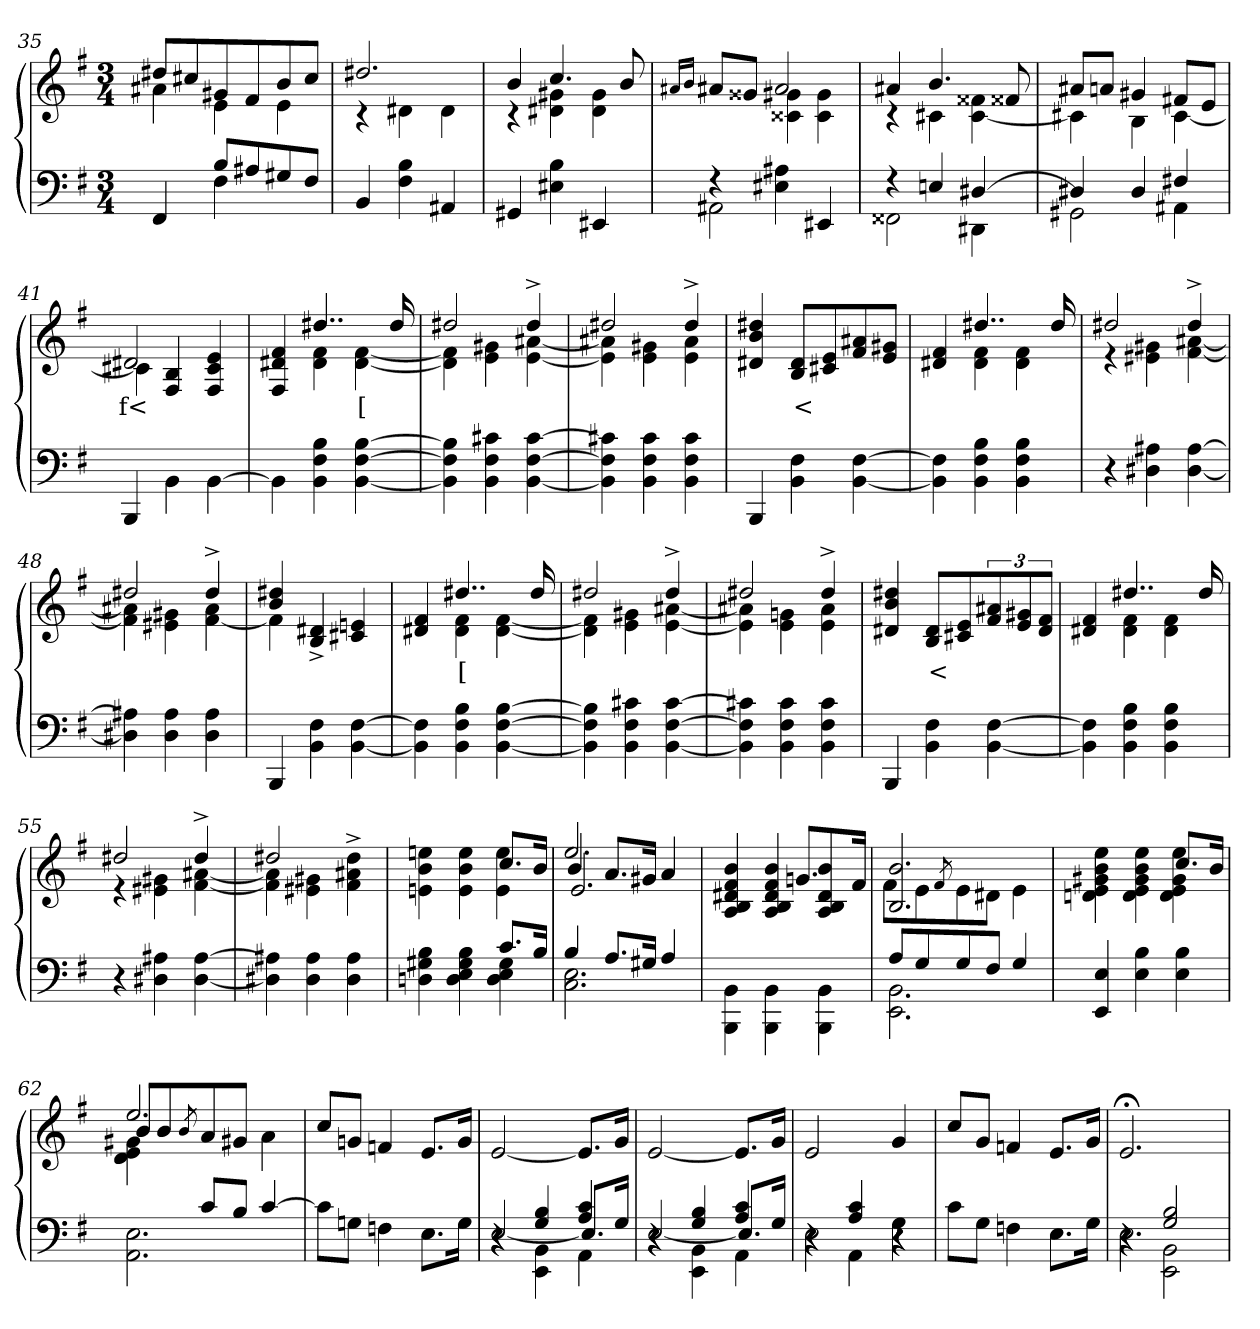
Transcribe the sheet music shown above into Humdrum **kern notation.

**kern	**kern	**text
*part2	*part1	*part1
*staff2	*staff1	*staff1
*clefF4	*clefG2	*
*k[f#]	*k[f#]	*
*e:	*e:	*
*M3/4	*M3/4	*
=35	=35	=35
*^	*^	*
4FF#	4ryy	8dd#XL	4a#X	.
.	.	8cc#X	.	.
8BL	4F#	8g#X	4e	.
8A#X	.	8f#	.	.
8G#X	4ryy	8b	4e	.
8F#J	.	8cc#J	.	.
*v	*v	*	*	*
=36	=36	=36	=36
4BB	2.dd#X	4r	.
4B 4F#	.	4d#	.
4AA#X	.	4d#	.
=37	=37	=37	=37
4GG#X	4b	4r	.
4B 4E#X	4.cc	4g#X 4d#X	.
4EE#	.	4g# 4d#	.
.	8b	.	.
=38	=38	=38	=38
.	16qa#X/LL	.	.
.	16qb/JJ	.	.
*^	*	*	*
4r	2AA#	8a#L	4ryy	.
.	.	8g##XJ	.	.
4A#X\ 4E#X\	.	2a#	4g#X 4c##X	.
4ryy	4EE#	.	4g# 4c##	.
=39	=39	=39	=39	=39
4r	2FF##X	4a#X	4r	.
4En	.	4.b	4c#X	.
[4D#X	4DD#	.	4f## [4c#	.
.	.	8f##X	.	.
=40	=40	=40	=40	=40
4D#X]	2GG#X	8a#XL	4c#X]	.
.	.	8anJ	.	.
4D#	.	4g#X	4B	.
4F#X	4AA#X	8f#XL	[4c#	.
.	.	8eJ	.	.
*v	*v	*	*	*
=41	=41	=41	=41
4BBB	2d#X	4c#X]	f<
4BB\	.	4B/ 4F#/	.
[4BB\	4ryy	4e 4c# 4F#	.
=42	=42	=42	=42
4BB\]	4f# 4d#X 4F#	4ryy	.
4B 4F# 4BB	4..dd#	4f# 4d#	.
[4B [4F# [4BB	.	[4f# [4d#	[
.	16dd#	.	.
=43	=43	=43	=43
4B] 4F#] 4BB]	2dd#X	4f#] 4d#]	.
4c#X 4F# 4BB	.	4g#X 4e	.
[4c# [4F# [4BB	4dd#^>	[4a#X [4e	.
=44	=44	=44	=44
4c#X] 4F#] 4BB]	2dd#X	4a#X] 4e]	.
4c# 4F# 4BB	.	4g#X 4e	.
4c# 4F# 4BB	4dd#^>	4a# 4e	.
*	*v	*v	*
=45	=45	=45
4BBB	4dd#X 4b 4d#X	.
4F# 4BB	8d# 8BL	<
.	8e 8c#X	.
[4F# [4BB	8a#X 8f#	.
.	8g#X 8eJ	.
=46	=46	=46
*	*^	*
4F#] 4BB]	4f# 4d#X	4ryy	.
4B 4F# 4BB	4..dd#	4f# 4d#	.
4B 4F# 4BB	.	4f# 4d#	.
.	16dd#	.	.
=47	=47	=47	=47
4r	2dd#X	4r	.
4A#X 4D#X	.	4g#X 4e#X	.
[4A# [4D#	4dd#^>	[4a#X [4f#	.
=48	=48	=48	=48
4A#X] 4D#X]	2dd#X	4a#X] 4f#]	.
4A# 4D#	.	4g#X 4e#X	.
4A# 4D#	4dd#^>	4a# [4f#	.
=49	=49	=49	=49
4BBB	4dd#X 4b	4f#]	.
4F# 4BB	4d#^> 4B^>	2ryy	.
[4F# [4BB	4en 4c#X	.	.
=50	=50	=50	=50
4F#] 4BB]	4f# 4d#X	4ryy	.
4B 4F# 4BB	4..dd#	4f# 4d#	[
[4B [4F# [4BB	.	[4f# [4d#	.
.	16dd#	.	.
=51	=51	=51	=51
4B] 4F#] 4BB]	2dd#X	4f#] 4d#]	.
4c#X 4F# 4BB	.	4g#X 4e	.
[4c# [4F# [4BB	4dd#^>	[4a#X [4e	.
=52	=52	=52	=52
4c#X] 4F#] 4BB]	2dd#X	4a#X] 4e]	.
4c# 4F# 4BB	.	4gn 4e	.
4c# 4F# 4BB	4dd#^>	4a# 4e	.
*	*v	*v	*
=53	=53	=53
4BBB	4dd#X 4b 4d#X	.
4F# 4BB	8d# 8BL	<
.	8e 8c#X	.
[4F# [4BB	12a#X 12f#	.
.	12g#X 12e	.
.	12f# 12d#J	.
=54	=54	=54
*	*^	*
4F#] 4BB]	4f# 4d#X	4ryy	.
4B 4F# 4BB	4..dd#	4f# 4d#	.
4B 4F# 4BB	.	4f# 4d#	.
.	16dd#	.	.
=55	=55	=55	=55
4r	2dd#X	4r	.
4A#X 4D#X	.	4g#X 4e#X	.
[4A# [4D#	4dd#^>	[4a#X [4f#	.
=56	=56	=56	=56
4A#X] 4D#X]	2dd#X	4a#] 4f#]	.
4A# 4D#	.	4g#X 4e#X	.
4A# 4D#	4dd#\^> 4a#X\^> 4f#\^>	4ryy	.
=57	=57	=57	=57
*^	*	*	*
2ryy	4B 4G#X 4Dn	4een\ 4b\ 4en\	2ryy	.
.	4B 4G# 4E 4D	4ee\ 4b\ 4e\	.	.
8.cL	4G# 4E 4D	8.ccL	4ee 4e	.
16BJk	.	16bJk	.	.
=58	=58	=58	=58	=58
*	*	*	*^	*
4B	2.E 2.C	2.ee	4b/	2.e	.
8.AL	.	.	8.a/L	.	.
16G#XJk	.	.	16g#X/Jk	.	.
4A	.	.	4a/	.	.
*v	*v	*	*	*	*
*	*	*v	*v	*
=59	=59	=59	=59
4BB\ 4BBB\	4b 4f# 4d#X 4B 4A	2ryy	.
4BB\ 4BBB\	4b 4f# 4d# 4B 4A	.	.
4BB\ 4BBB\	4b 4d# 4B 4A	8.gn/L	.
.	.	16f#/Jk	.
=60	=60	=60	=60
*^	*	*	*
8AL	2.BB 2.EE	2.b 2.B	8f#L	.
8G	.	.	8e	.
.	.	.	8qf#/	.
8G	.	.	8e	.
8F#J	.	.	8d#XJ	.
4G	.	.	4e	.
*v	*v	*	*	*
=61	=61	=61	=61
4E 4EE	2ryy	4ee\ 4b\ 4g#X\ 4e\ 4dn\	.
4B 4E	.	4ee\ 4b\ 4g#\ 4e\ 4d\	.
4B 4E	8.ccL	4ee 4g# 4e 4d	.
.	16bJk	.	.
=62	=62	=62	=62
*^	*	*^	*
4ryy	2.E 2.AA	2.ee	8b/L	4g# 4e 4d\	.
.	.	.	8b/	.	.
.	.	.	8qb/	.	.
8cL	.	.	8a/	2ryy	.
8BJ	.	.	8g#X/J	.	.
[4c	.	.	4a	.	.
*v	*v	*	*	*	*
*	*v	*v	*v	*
=63	=63	=63
8cL]	8ccL	.
8GnJ	8gnJ	.
4Fn	4fn	.
8.EL	8.eL	.
16GJk	16gJk	.
=64	=64	=64
*^	*	*
*	*^	*	*
4r	[2E/	4r	[2e	.
4B 4G	.	4BB 4EE\	.	.
4c 4A	8.E/L]	4AA\	8.eL]	.
.	16G/Jk	.	16gJk	.
=65	=65	=65	=65	=65
4r	[2E/	4r	[2e	.
4B 4G	.	4BB 4EE\	.	.
4c 4A	8.E/L]	4AA\	8.eL]	.
.	16G/Jk	.	16gJk	.
=66	=66	=66	=66	=66
4r	2E	4r	2e	.
4c 4A	.	4AA\	.	.
4r	4G	4r	4g	.
*v	*v	*v	*	*
=67	=67	=67
8cL	8ccL	.
8GJ	8gJ	.
4Fn	4fn	.
8.EL	8.eL	.
16GJk	16gJk	.
=68	=68	=68
*^	*	*
*	*^	*	*
4r	2.E	4r	2.e;<	.
2B 2G	.	2BB 2EE\	.	.
*v	*v	*v	*	*
=	=	=
*-	*-	*-
